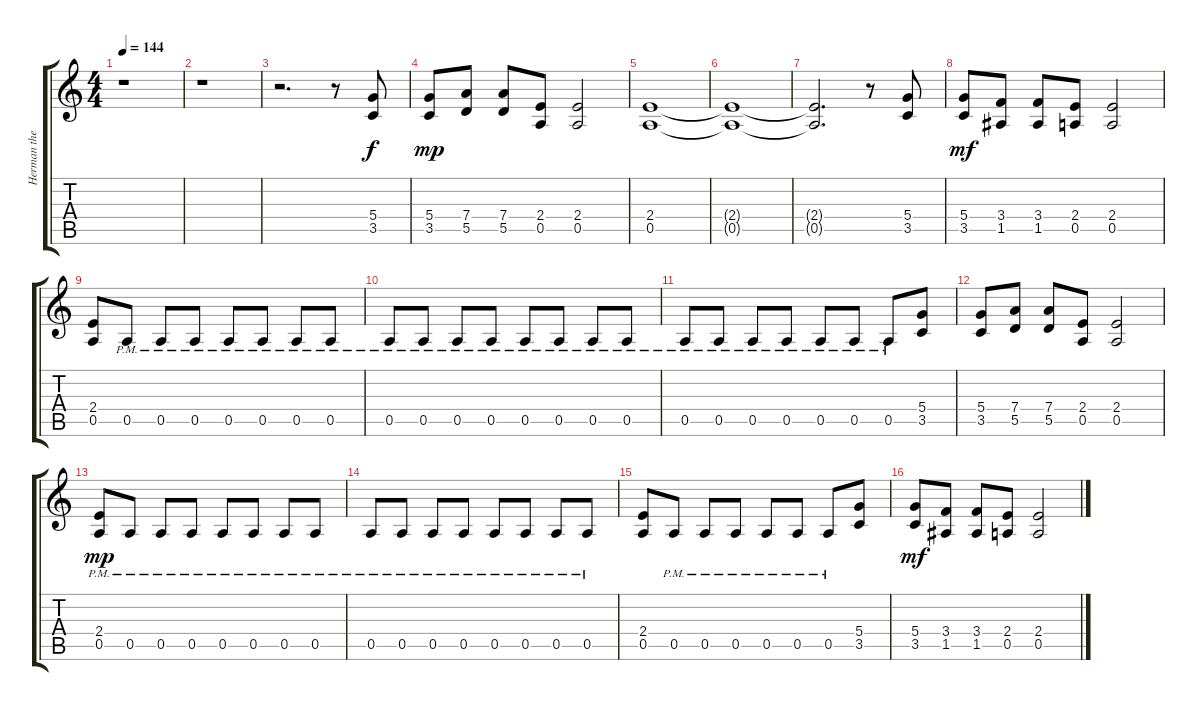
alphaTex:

\track ("Herman the German" "Herman the") {instrument distortionguitar}
\staff {score tabs}
\tuning (E4 B3 G3 D3 A2 E2) {hide}
\ts (4 4)
\tempo 144
\clef g2
\ks c
r.1{dy f instrument distortionguitar} |
r.1 |
r.2{d} r.8 (5.4 3.5).8 |
(5.4 3.5).8{dy mp} (7.4 5.5).8 (7.4 5.5).8 (2.4 0.5).8 (2.4 0.5).2 |
(2.4 0.5).1 |
(2.4{t} 0.5{t}).1 |
(2.4{t} 0.5{t}).2{d} r.8 (5.4 3.5).8 |
(5.4 3.5).8{dy mf} (3.4 1.5).8 (3.4 1.5).8 (2.4 0.5).8 (2.4 0.5).2 |
(2.4 0.5).8 0.5{pm}.8 0.5{pm}.8 0.5{pm}.8 0.5{pm}.8 0.5{pm}.8 0.5{pm}.8 0.5{pm}.8 |
0.5{pm}.8 0.5{pm}.8 0.5{pm}.8 0.5{pm}.8 0.5{pm}.8 0.5{pm}.8 0.5{pm}.8 0.5{pm}.8 |
0.5{pm}.8 0.5{pm}.8 0.5{pm}.8 0.5{pm}.8 0.5{pm}.8 0.5{pm}.8 0.5{pm}.8 (5.4 3.5).8 |
(5.4 3.5).8 (7.4 5.5).8 (7.4 5.5).8 (2.4 0.5).8 (2.4 0.5).2 |
(2.4{pm} 0.5{pm}).8{dy mp} 0.5{pm}.8 0.5{pm}.8 0.5{pm}.8 0.5{pm}.8 0.5{pm}.8 0.5{pm}.8 0.5{pm}.8 |
0.5{pm}.8 0.5{pm}.8 0.5{pm}.8 0.5{pm}.8 0.5{pm}.8 0.5{pm}.8 0.5{pm}.8 0.5{pm}.8 |
(2.4 0.5).8 0.5{pm}.8 0.5{pm}.8 0.5{pm}.8 0.5{pm}.8 0.5{pm}.8 0.5{pm}.8 (5.4 3.5).8 |
(5.4 3.5).8{dy mf} (3.4 1.5).8 (3.4 1.5).8 (2.4 0.5).8 (2.4 0.5).2
